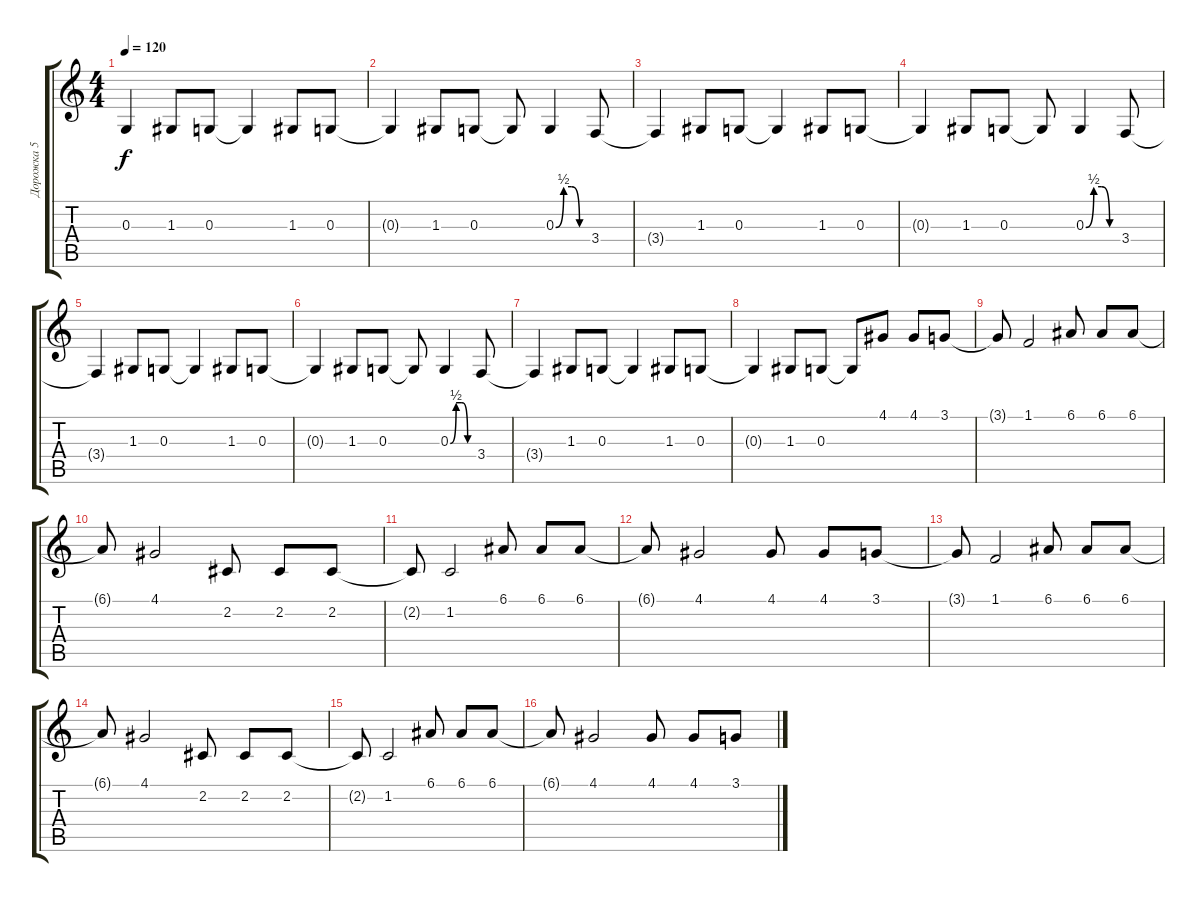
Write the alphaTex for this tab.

\track ("Дорожка 5" "Дорожка 5") {instrument violin}
\staff {score tabs}
\tuning (E4 B3 G3 D3 A2 E2) {hide}
\ts (4 4)
\tempo 120
\clef g2
\ks c
0.3{t}.4{dy f} 1.3.8 0.3.8 0.3{t}.4 1.3.8 0.3.8 |
0.3{t}.4 1.3.8 0.3.8 0.3{t}.8 0.3{be (custom 0 0 15 2 30 2 45 0 60 0)}.4 3.4.8 |
3.4{t}.4 1.3.8 0.3.8 0.3{t}.4 1.3.8 0.3.8 |
0.3{t}.4 1.3.8 0.3.8 0.3{t}.8 0.3{be (custom 0 0 15 2 30 2 45 0 60 0)}.4 3.4.8 |
3.4{t}.4 1.3.8 0.3.8 0.3{t}.4 1.3.8 0.3.8 |
0.3{t}.4 1.3.8 0.3.8 0.3{t}.8 0.3{be (custom 0 0 15 2 30 2 45 0 60 0)}.4 3.4.8 |
3.4{t}.4 1.3.8 0.3.8 0.3{t}.4 1.3.8 0.3.8 |
0.3{t}.4 1.3.8 0.3.8 0.3{t}.8 4.1.8 4.1.8 3.1.8 |
3.1{t}.8 1.1.2 6.1.8 6.1.8 6.1.8 |
6.1{t}.8 4.1.2 2.2.8 2.2.8 2.2.8 |
2.2{t}.8 1.2.2 6.1.8 6.1.8 6.1.8 |
6.1{t}.8 4.1.2 4.1.8 4.1.8 3.1.8 |
3.1{t}.8 1.1.2 6.1.8 6.1.8 6.1.8 |
6.1{t}.8 4.1.2 2.2.8 2.2.8 2.2.8 |
2.2{t}.8 1.2.2 6.1.8 6.1.8 6.1.8 |
6.1{t}.8 4.1.2 4.1.8 4.1.8 3.1.8
